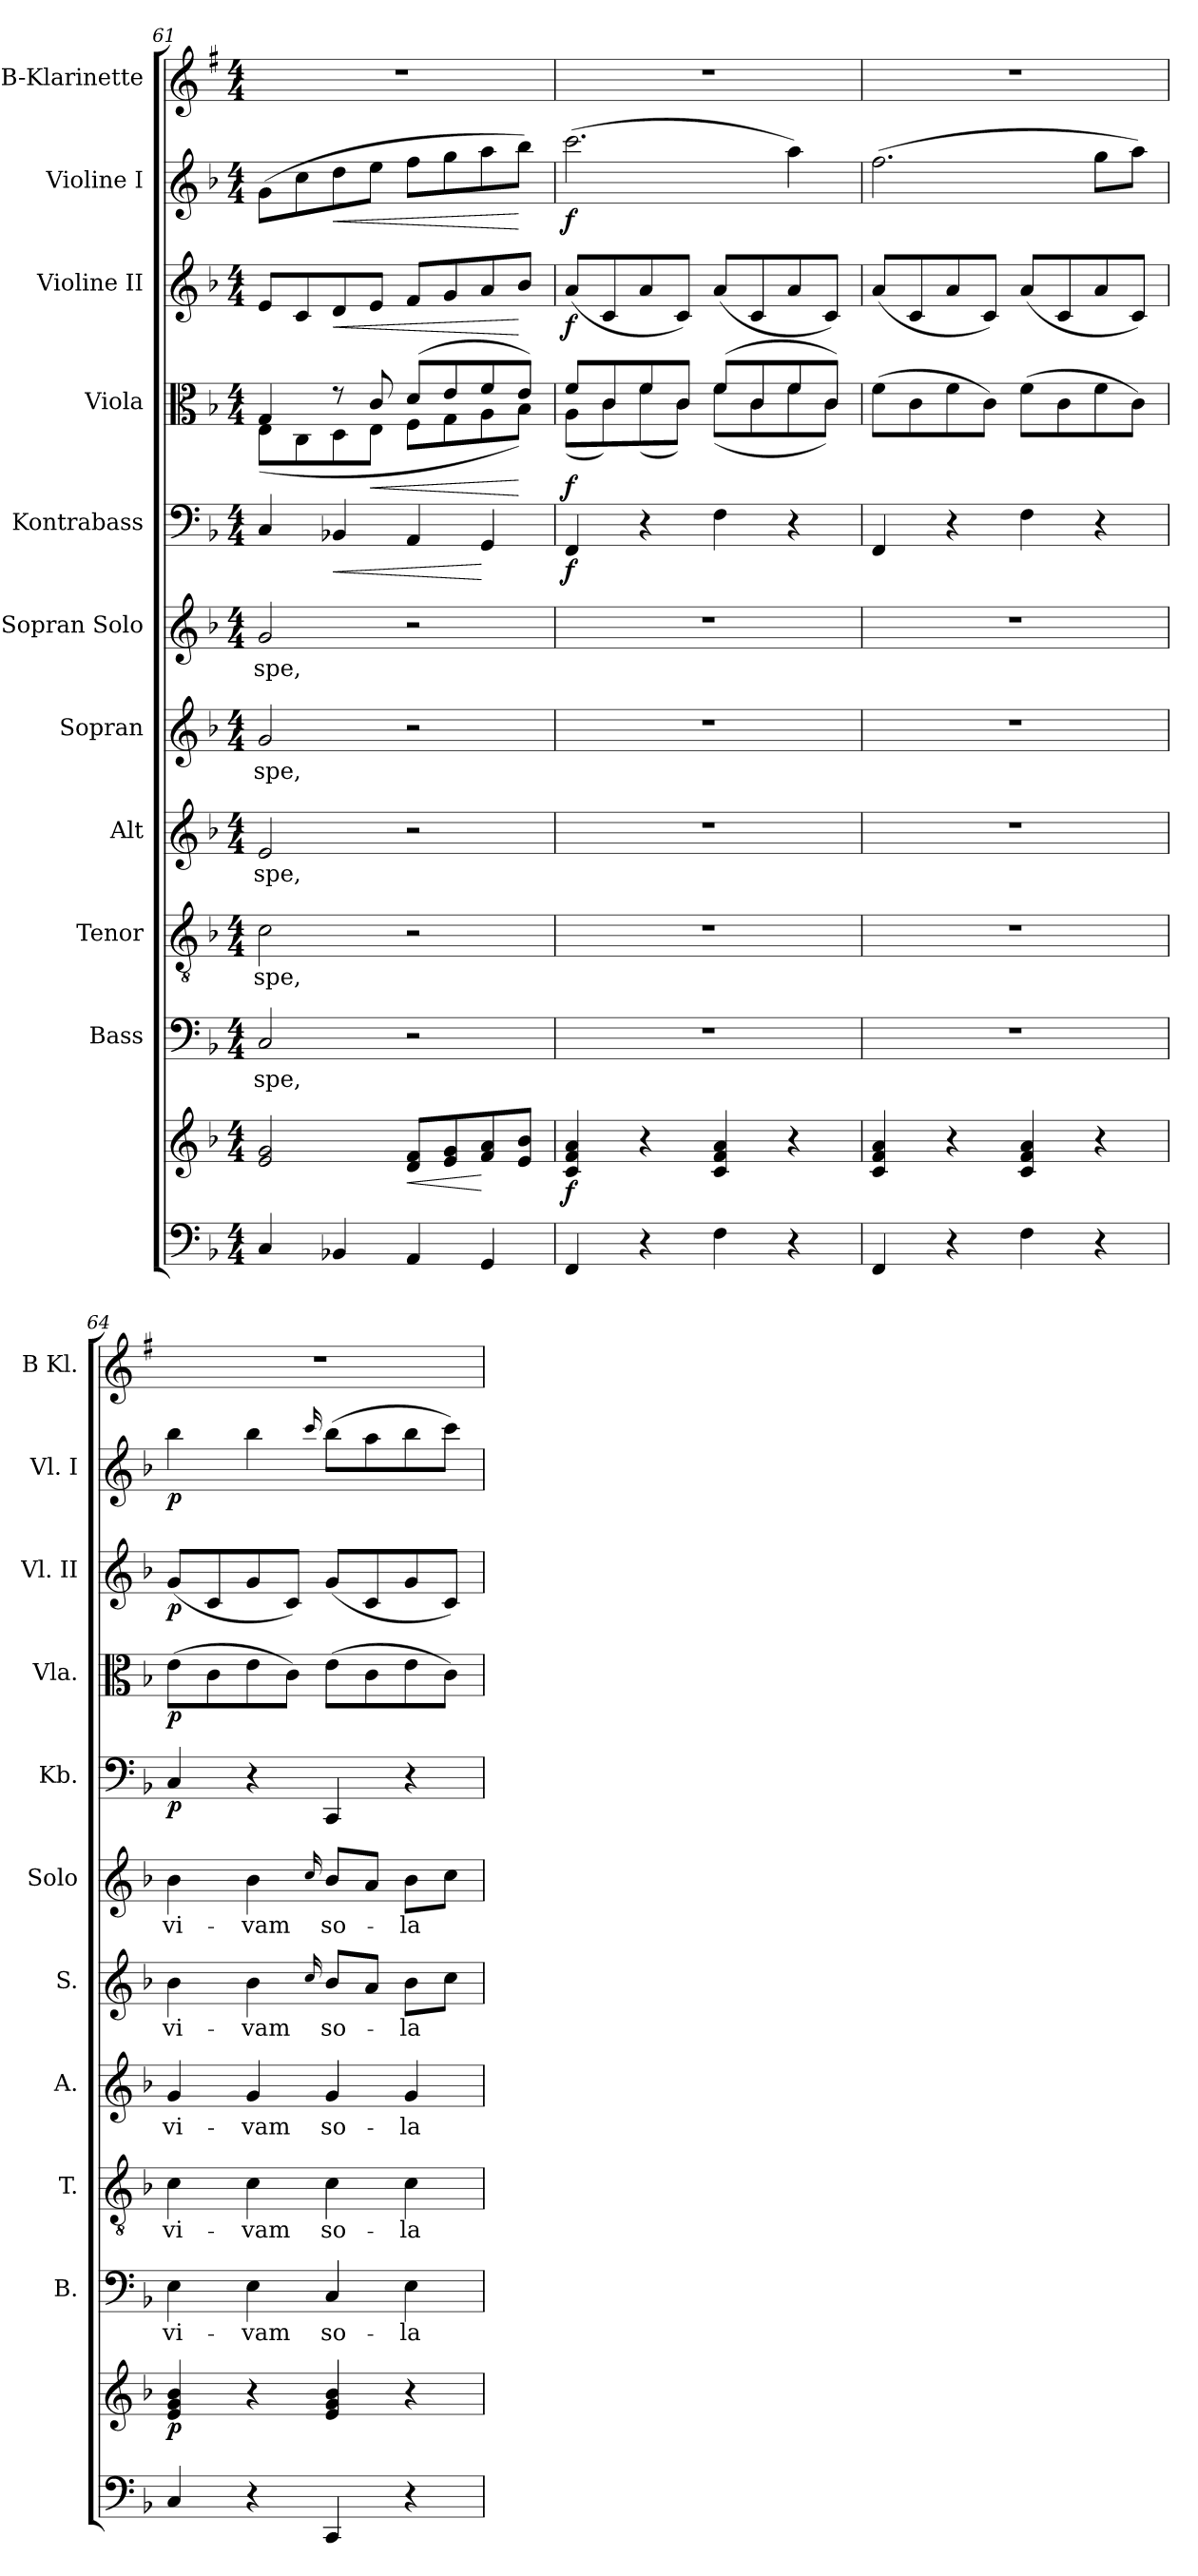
**kern	**kern	**dynam	**kern	**text	**kern	**text	**kern	**text	**kern	**text	**kern	**text	**kern	**dynam	**kern	**dynam	**kern	**dynam	**kern	**dynam	**kern
*part11	*part11	*part11	*part10	*part10	*part9	*part9	*part8	*part8	*part7	*part7	*part6	*part6	*part5	*part5	*part4	*part4	*part3	*part3	*part2	*part2	*part1
*staff12	*staff11	*staff11/12	*staff10	*staff10	*staff9	*staff9	*staff8	*staff8	*staff7	*staff7	*staff6	*staff6	*staff5	*staff5	*staff4	*staff4	*staff3	*staff3	*staff2	*staff2	*staff1
*	*	*	*I"Bass	*	*I"Tenor	*	*I"Alt	*	*I"Sopran	*	*I"Sopran Solo	*	*I"Kontrabass	*	*I"Viola	*	*I"Violine II	*	*I"Violine I	*	*I"B-Klarinette
*	*	*	*I'B.	*	*I'T.	*	*I'A.	*	*I'S.	*	*I'Solo	*	*I'Kb.	*	*I'Vla.	*	*I'Vl. II	*	*I'Vl. I	*	*I'B Kl.
!!LO:PB:g=z
*clefF4	*clefG2	*	*clefF4	*	*clefGv2	*	*clefG2	*	*clefG2	*	*clefG2	*	*clefF4	*	*clefC3	*	*clefG2	*	*clefG2	*	*clefG2
*	*	*	*	*	*	*	*	*	*	*	*	*	*ITrd7c12	*	*	*	*	*	*	*	*ITrd1c2
*k[b-]	*k[b-]	*	*k[b-]	*	*k[b-]	*	*k[b-]	*	*k[b-]	*	*k[b-]	*	*k[b-]	*	*k[b-]	*	*k[b-]	*	*k[b-]	*	*k[b-]
*F:	*F:	*	*F:	*	*F:	*	*F:	*	*F:	*	*F:	*	*F:	*	*F:	*	*F:	*	*F:	*	*F:
*M4/4	*M4/4	*	*M4/4	*	*M4/4	*	*M4/4	*	*M4/4	*	*M4/4	*	*M4/4	*	*M4/4	*	*M4/4	*	*M4/4	*	*M4/4
=61	=61	=61	=61	=61	=61	=61	=61	=61	=61	=61	=61	=61	=61	=61	=61	=61	=61	=61	=61	=61	=61
!	!	!	!	!LO:LY:b	!	!LO:LY:b	!	!LO:LY:b	!	!LO:LY:b	!	!LO:LY:b	!	!	!	!	!	!	!	!	!
*	*	*	*	*	*	*	*	*	*	*	*	*	*	*	*^	*	*	*	*	*	*
4C/	2e/ 2g/	.	2C/	spe,	2c\	spe,	2e/	spe,	2g/	spe,	2g/	spe,	4CC/	.	4G/	(<8E\L	.	8e/L	.	(>8g\L	.	1r
.	.	.	.	.	.	.	.	.	.	.	.	.	.	.	.	8C\	.	8c/	.	8cc\	.	.
!	!	!	!	!	!	!	!	!	!	!	!	!	!	!LO:HP:b	!	!	!	!	!LO:HP:b	!	!LO:HP:b	!
4BB-X/	.	.	.	.	.	.	.	.	.	.	.	.	4BBB-X/	<	8r	8D\	.	8d/	<	8dd\	<	.
!	!	!	!	!	!	!	!	!	!	!	!	!	!	!	!	!	!LO:HP:b	!	!	!	!	!
.	.	.	.	.	.	.	.	.	.	.	.	.	.	.	8c/	8E\J	<	8e/J	.	8ee\J	.	.
!	!	!LO:HP:b	!	!	!	!	!	!	!	!	!	!	!	!	!	!	!	!	!	!	!	!
4AA/	8d/ 8f/L	<	2r	.	2r	.	2r	.	2r	.	2r	.	4AAA/	.	(>8d/L	8F\L	.	8f/L	.	8ff\L	.	.
.	8e/ 8g/	.	.	.	.	.	.	.	.	.	.	.	.	.	8e/	8G\	.	8g/	.	8gg\	.	.
4GG/	8f/ 8a/	[	.	.	.	.	.	.	.	.	.	.	4GGG/	[	8f/	8A\	.	8a/	.	8aa\	.	.
.	8e/ 8b-/J	.	.	.	.	.	.	.	.	.	.	.	.	.	8e/J)	8B-\J)	[	8b-/J	[	8bb-\J)	[	.
=62	=62	=62	=62	=62	=62	=62	=62	=62	=62	=62	=62	=62	=62	=62	=62	=62	=62	=62	=62	=62	=62	=62
!	!	!LO:DY:b	!	!	!	!	!	!	!	!	!	!	!	!LO:DY:b	!	!	!LO:DY:b	!	!LO:DY:b	!	!LO:DY:b	!
4FF/	4c/ 4f/ 4a/	f	1r	.	1r	.	1r	.	1r	.	1r	.	4FFF/	f	8f/L	(<8A\L	f	(<8a/L	f	(>2.ccc\	f	1r
.	.	.	.	.	.	.	.	.	.	.	.	.	.	.	8c/	8c\)	.	8c/	.	.	.	.
4r	4r	.	.	.	.	.	.	.	.	.	.	.	4r	.	8f/	(<8f\	.	8a/	.	.	.	.
.	.	.	.	.	.	.	.	.	.	.	.	.	.	.	8c/J	8c\J)	.	8c/J)	.	.	.	.
4F\	4c/ 4f/ 4a/	.	.	.	.	.	.	.	.	.	.	.	4FF\	.	(>8f/L	(<8f\L	.	(<8a/L	.	.	.	.
.	.	.	.	.	.	.	.	.	.	.	.	.	.	.	8c/	8c\	.	8c/	.	.	.	.
4r	4r	.	.	.	.	.	.	.	.	.	.	.	4r	.	8f/	8f\	.	8a/	.	4aa\)	.	.
.	.	.	.	.	.	.	.	.	.	.	.	.	.	.	8c/J)	8c\J)	.	8c/J)	.	.	.	.
*	*	*	*	*	*	*	*	*	*	*	*	*	*	*	*v	*v	*	*	*	*	*	*
=63	=63	=63	=63	=63	=63	=63	=63	=63	=63	=63	=63	=63	=63	=63	=63	=63	=63	=63	=63	=63	=63
4FF/	4c/ 4f/ 4a/	.	1r	.	1r	.	1r	.	1r	.	1r	.	4FFF/	.	(>8f\L	.	(<8a/L	.	(>2.ff\	.	1r
.	.	.	.	.	.	.	.	.	.	.	.	.	.	.	8c\	.	8c/	.	.	.	.
4r	4r	.	.	.	.	.	.	.	.	.	.	.	4r	.	8f\	.	8a/	.	.	.	.
.	.	.	.	.	.	.	.	.	.	.	.	.	.	.	8c\J)	.	8c/J)	.	.	.	.
4F\	4c/ 4f/ 4a/	.	.	.	.	.	.	.	.	.	.	.	4FF\	.	(>8f\L	.	(<8a/L	.	.	.	.
.	.	.	.	.	.	.	.	.	.	.	.	.	.	.	8c\	.	8c/	.	.	.	.
4r	4r	.	.	.	.	.	.	.	.	.	.	.	4r	.	8f\	.	8a/	.	8gg\L	.	.
.	.	.	.	.	.	.	.	.	.	.	.	.	.	.	8c\J)	.	8c/J)	.	8aa\J)	.	.
=64	=64	=64	=64	=64	=64	=64	=64	=64	=64	=64	=64	=64	=64	=64	=64	=64	=64	=64	=64	=64	=64
!	!	!LO:DY:b	!	!LO:LY:b	!	!LO:LY:b	!	!LO:LY:b	!	!LO:LY:b	!	!LO:LY:b	!	!LO:DY:b	!	!LO:DY:b	!	!LO:DY:b	!	!LO:DY:b	!
4C/	4e/ 4g/ 4b-/	p	4E\	vi-	4c\	vi-	4g/	vi-	4b-\	vi-	4b-\	vi-	4CC/	p	(>8e\L	p	(<8g/L	p	4bb-\	p	1r
.	.	.	.	.	.	.	.	.	.	.	.	.	.	.	8c\	.	8c/	.	.	.	.
!	!	!	!	!LO:LY:b	!	!LO:LY:b	!	!LO:LY:b	!	!LO:LY:b	!	!LO:LY:b	!	!	!	!	!	!	!	!	!
4r	4r	.	4E\	-vam	4c\	-vam	4g/	-vam	4b-\	-vam	4b-\	-vam	4r	.	8e\	.	8g/	.	4bb-\	.	.
.	.	.	.	.	.	.	.	.	.	.	.	.	.	.	8c\J)	.	8c/J)	.	.	.	.
.	.	.	.	.	.	.	.	.	16qqcc/	.	16qqcc/	.	.	.	.	.	.	.	16qqccc/	.	.
!	!	!	!	!LO:LY:b	!	!LO:LY:b	!	!LO:LY:b	!	!LO:LY:b	!	!LO:LY:b	!	!	!	!	!	!	!	!	!
4CC/	4e/ 4g/ 4b-/	.	4C/	so-	4c\	so-	4g/	so-	8b-/L	so-	8b-/L	so-	4CCC/	.	(>8e\L	.	(<8g/L	.	(>8bb-\L	.	.
.	.	.	.	.	.	.	.	.	8a/J	.	8a/J	.	.	.	8c\	.	8c/	.	8aa\	.	.
!	!	!	!	!LO:LY:b	!	!LO:LY:b	!	!LO:LY:b	!	!LO:LY:b	!	!LO:LY:b	!	!	!	!	!	!	!	!	!
4r	4r	.	4E\	-la	4c\	-la	4g/	-la	8b-\L	-la	8b-\L	-la	4r	.	8e\	.	8g/	.	8bb-\	.	.
.	.	.	.	.	.	.	.	.	8cc\J	.	8cc\J	.	.	.	8c\J)	.	8c/J)	.	8ccc\J)	.	.
=	=	=	=	=	=	=	=	=	=	=	=	=	=	=	=	=	=	=	=	=	=
*-	*-	*-	*-	*-	*-	*-	*-	*-	*-	*-	*-	*-	*-	*-	*-	*-	*-	*-	*-	*-	*-
